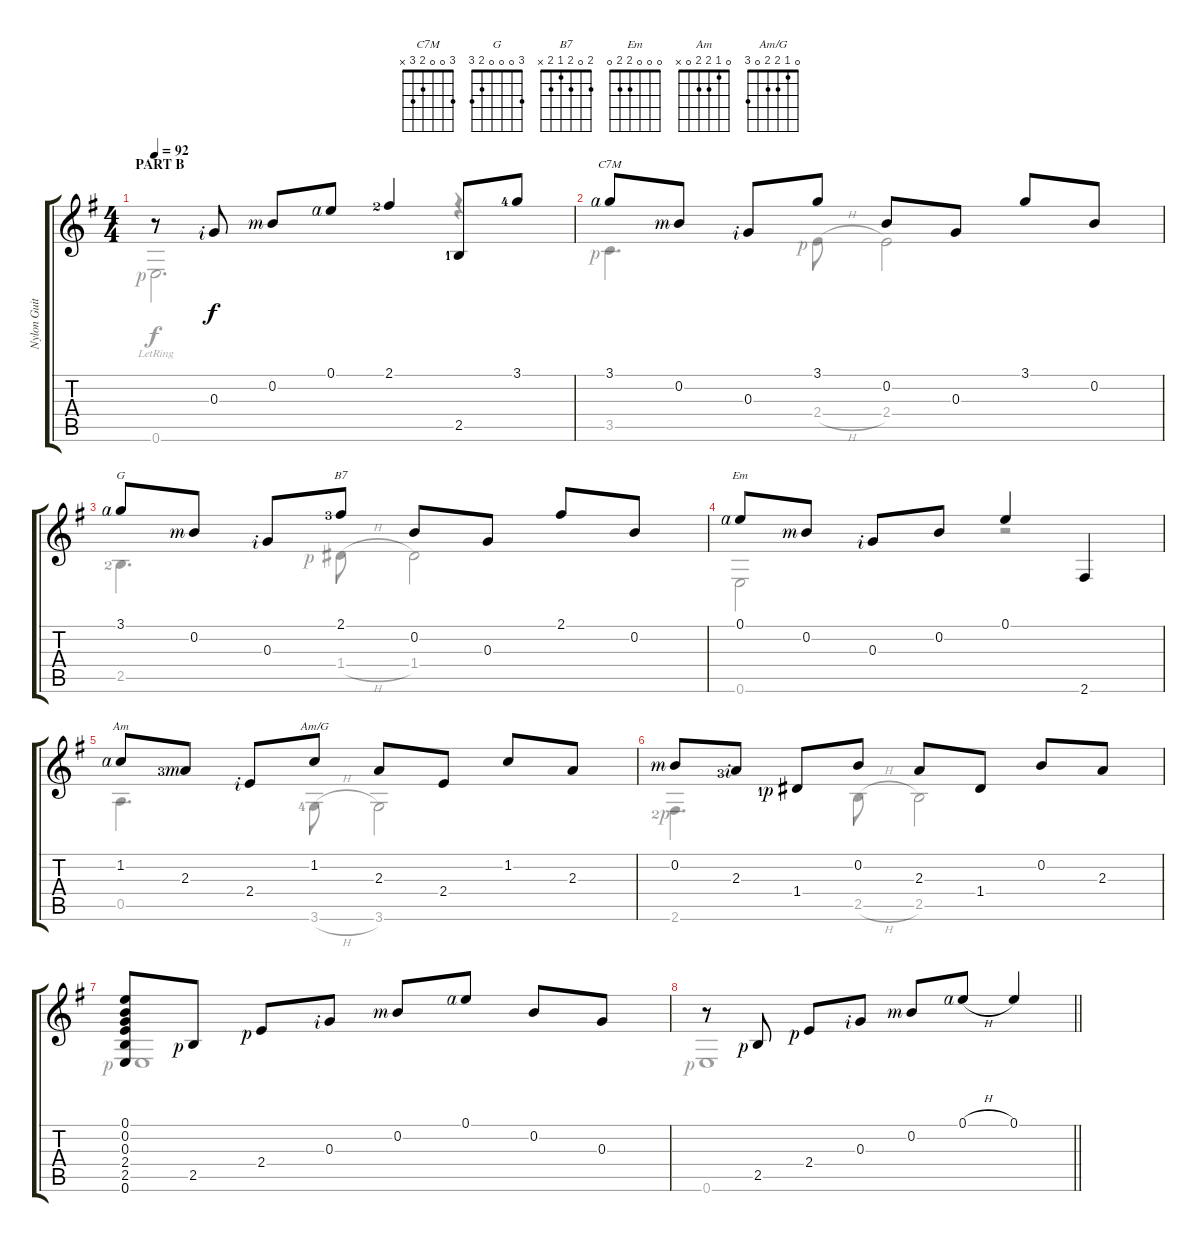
\track ("Nylon Guitar" "Nylon Guit") {instrument acousticguitarnylon}
\staff {score tabs}
\tuning (E4 B3 G3 D3 A2 E2) {hide}
\chord ("C7M" 3 0 0 2 3 x)
\chord ("G" 3 0 0 0 2 3)
\chord ("B7" 2 0 2 1 2 x)
\chord ("Em" 0 0 0 2 2 0)
\chord ("Am" 0 1 2 2 0 x)
\chord ("Am/G" 0 1 2 2 0 3)
\voice
\ts (4 4)
\section ("" "PART B")
\tempo 92
\clef g2
\ks g
r.8{dy f} 0.3{rf 2}.8 0.2{rf 3}.8 0.1{rf 4}.8 2.1{lf 3}.4 2.5{lf 2}.8 3.1{lf 5}.8 |
3.1{rf 4}.8{ch "C7M"} 0.2{rf 3}.8 0.3{rf 2}.8 3.1.8 0.2.8 0.3.8 3.1.8 0.2.8 |
3.1{rf 4}.8{ch "G"} 0.2{rf 3}.8 0.3{rf 2}.8 2.1{lf 4}.8{ch "B7"} 0.2.8 0.3.8 2.1.8 0.2.8 |
0.1{rf 4}.8{ch "Em"} 0.2{rf 3}.8 0.3{rf 2}.8 0.2.8 0.1.4 2.6.4 |
1.2{rf 4}.8{ch "Am"} 2.3{lf 4 rf 3}.8 2.4{rf 2}.8 1.2.8{ch "Am/G"} 2.3.8 2.4.8 1.2.8 2.3.8 |
0.2{rf 3}.8 2.3{lf 4 rf 2}.8 1.4{lf 2 rf 1}.8 0.2.8 2.3.8 1.4.8 0.2.8 2.3.8 |
(0.1 0.2 0.3 2.4 2.5 0.6).8 2.5{rf 1}.8 2.4{rf 1}.8 0.3{rf 2}.8 0.2{rf 3}.8 0.1{rf 4}.8 0.2.8 0.3.8 |
\barLineRight lightlight
r.8 2.5{rf 1}.8 2.4{rf 1}.8 0.3{rf 2}.8 0.2{rf 3}.8 0.1{h rf 4}.8 0.1.4
\voice
\clef g2
\ottava regular
\simile none
\ks g
0.6{lr rf 1}.2{d dy f} r.4 |
3.5{rf 1}.4{d} 2.4{h rf 1}.8 2.4.2 |
2.5{lf 3}.4{d} 1.4{h rf 1}.8 1.4.2 |
0.6.2 r.2 |
0.5.4{d} 3.6{h lf 5}.8 3.6.2 |
2.6{lf 3 rf 1}.4{d} 2.5{h}.8 2.5.2 |
0.6{rf 1}.1 |
\barLineRight lightlight
0.6{rf 1}.1
